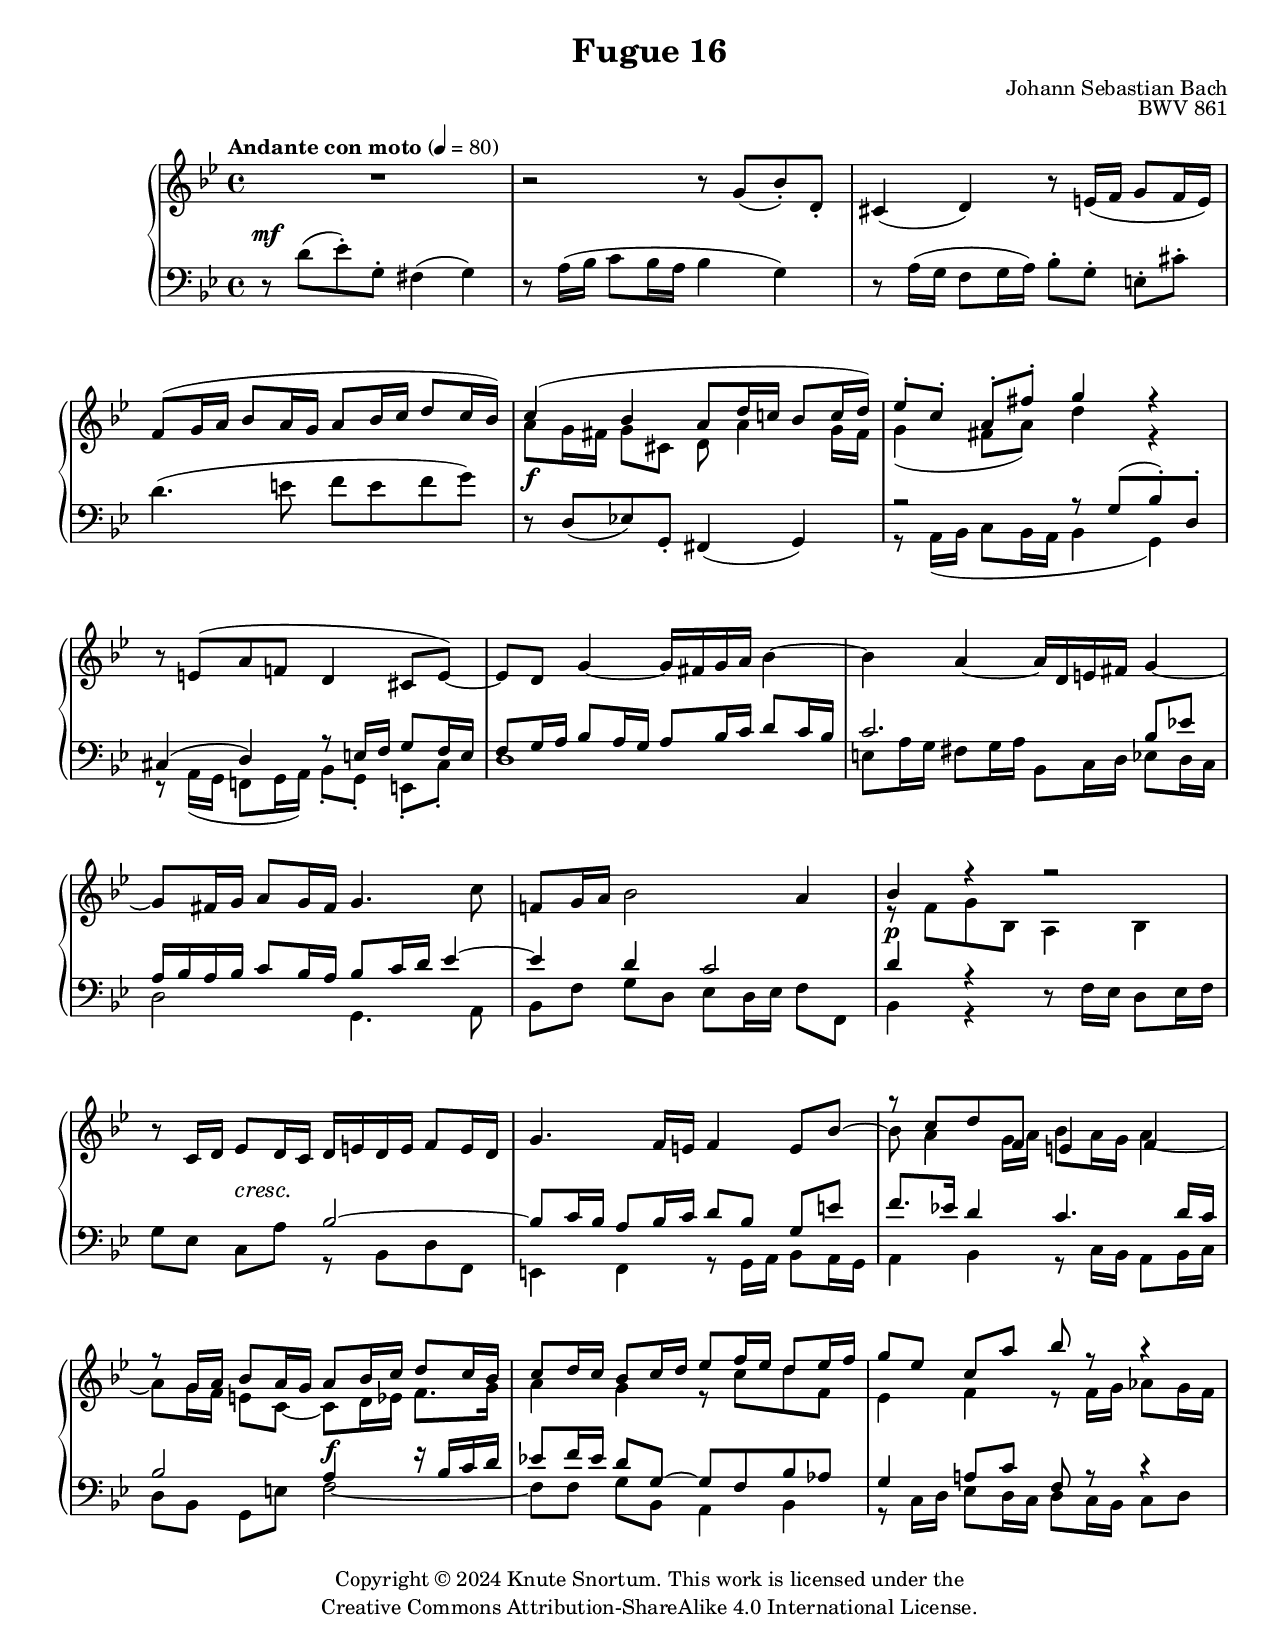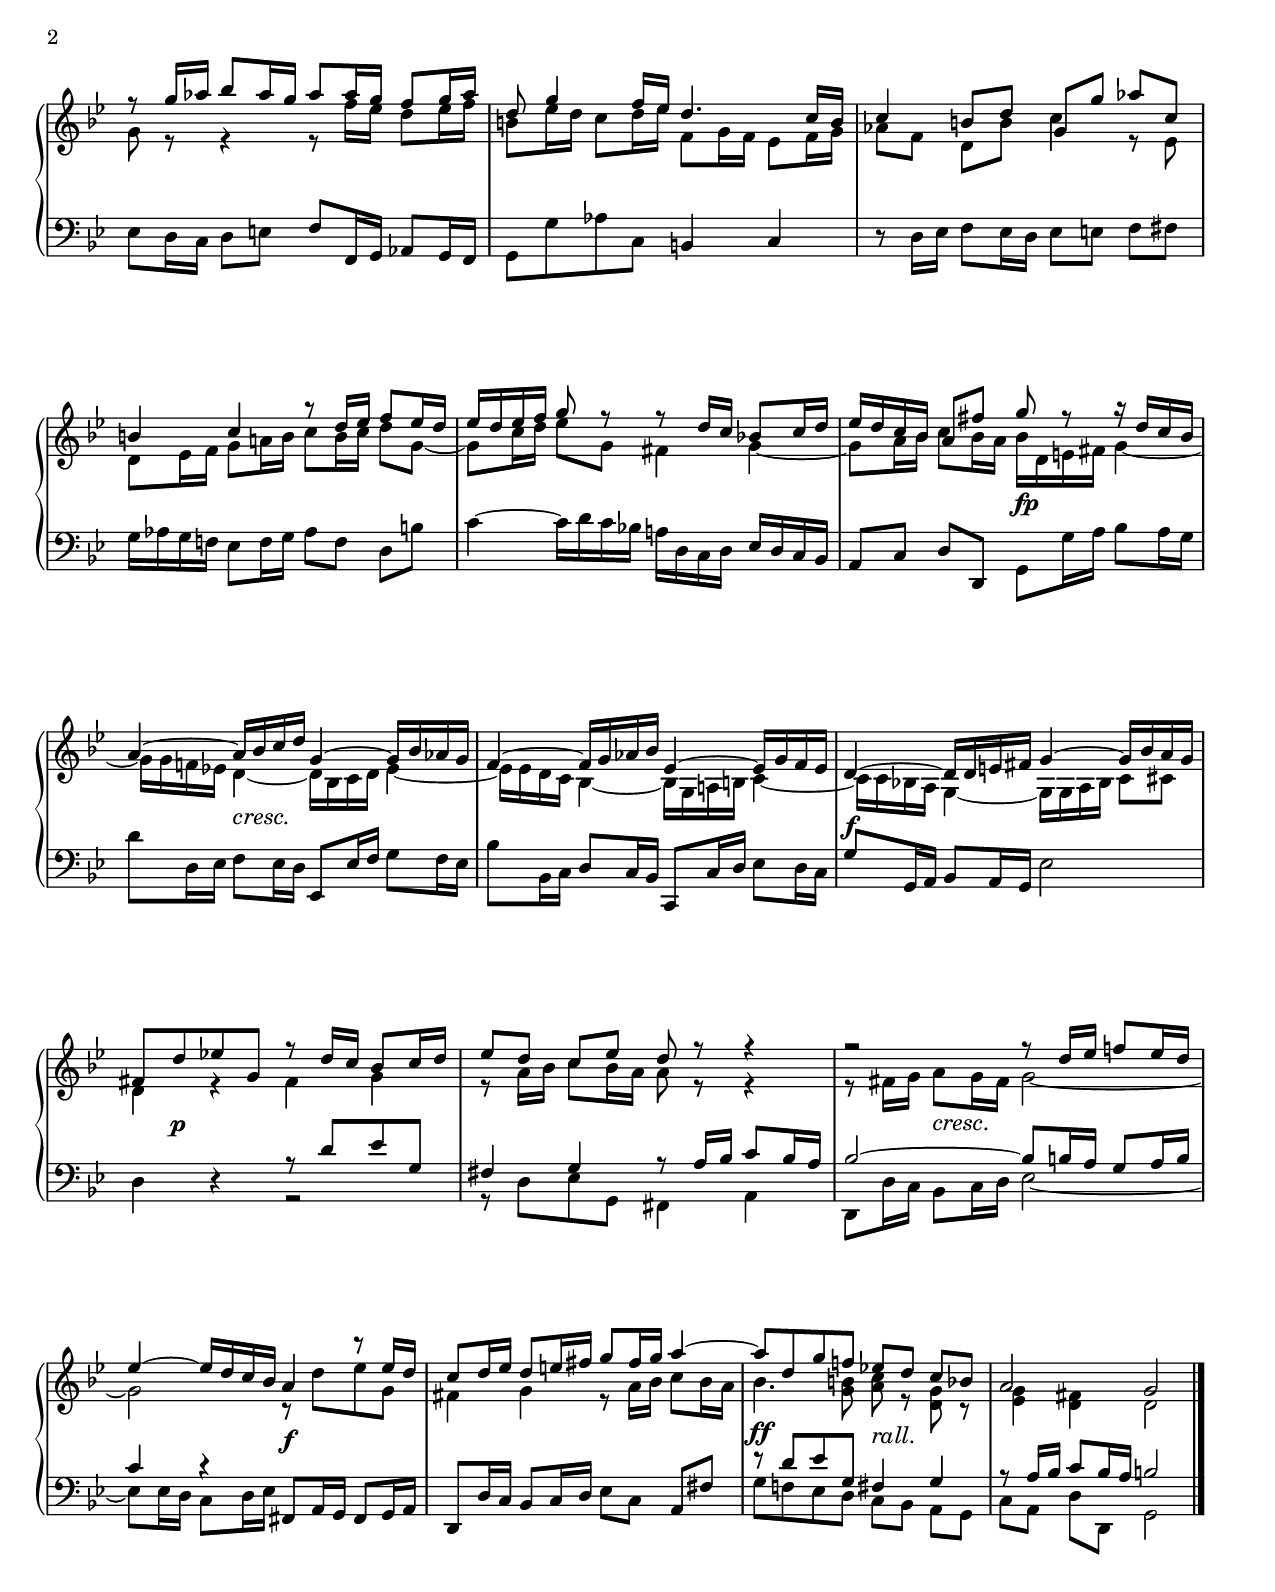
\version "2.24.0"

\include "includes/header-paper.ily"
%...+....1....+....2....+....3....+....4....+....5....+....6....+....7....+....

\version "2.24.0"
\language "english"

\include "global-variables.ily"

%%% Shapes and Positions %%%

beamPositionsA = \once \override Beam.positions = #'(-1.5 . -1)
beamPositionsB = \once \override Beam.positions = #'(-1 . -1.5)

%%% Music %%%

global = {
  \time 4/4
  \key g \minor
}

rightHandUpper = \relative {
  R1 |
  r2 r8 g'8( bf-.) d,-. |
  cs4( d)  r8 e16( f  g8 f16 e) |
  \voiceOne f8( g16 a  bf8 a16 g  a8 bf16 c  d8 c16 bf) |
  c4( bf  a8 d16 c!  bf8 c16 d) |
  ef8-. c-. a-.[ fs'-.]  g4 r |
  \oneVoice r8 e,^( a f!  d4 cs8 e~) |
  e8 d g4~  g16 fs g a  bf4~ |
  
  \barNumberCheck 9
  bf4 a~  a16 d, e fs  g4~ |
  g8 fs16 g  a8 g16 fs  g4. c8 |
  f,!8 g16 a  bf2 a4 |
  \voiceOne bf4 r r2 |
  s1 * 2 |
  r8 c d f,  e4 f |
  r8 g16 a  bf8 a16 g  a8 bf16 c  d8 c16 bf |
  
  \barNumberCheck 17
  c8 d16 c  bf8 c16 d  ef8 f16 ef  d8 ef16 f |
  g8 ef c[ a']  bf r r4 |
  r8 g16 af  bf8 af16 g  af8 af16 g  f8 g16 af |
  d,8 g4 f16 ef  d4. c16 b |
  c4 b8 d  g, g' af[ c,] |
  b4 c  r8 d16 ef  f8 ef16 d |
  ef16 d ef f  g8 r  r d16 c  bf!8 c16 d |
  ef16 d c bf  a8 fs'  g r r16 d c bf |
  
  \barNumberCheck 25
  a4~ a16 bf c d  g,4~ g16 bf af g |
  f4~ f16 g af bf  ef,4~ ef16 g f ef |
  d4~ d16 d e fs  g4~ g16 bf a g |
  fs8 d' ef! g,  r d'16 c  bf8 c16 d |
  ef8 d c[ ef]  d r r4 |
  r2  r8 d16 ef  f!8 ef16 d |
  ef4~ ef16 d c bf  a4 r8 ef'16 d |
  c8 d16 ef  d8 e16 fs  g8 fs16 g  a4~ |
  
  \barNumberCheck 33
  a8 d, g f!  ef! d c[ bf!] |
  a2 g |
  \bar "|."
}

rightHandLower = \relative {
  s1 * 4 |
  \voiceFour a'8 g16 fs  g8 cs,  d a'4 g16 fs |
  g4( fs8 a)  d4 r |
  s1 * 2 |
  
  \barNumberCheck 9
  s1 * 3 |
  e,8\rest f g bf,  a4 bf |
  \oneVoice r8 c16 d  ef8 d16 c  d e d e  f8 e16 d |
  g4. f16 e  f4 e8 bf'~ |
  \voiceFour bf8 a4 g16 a  bf8 a16 g a4~ |
  a8 g16 f  e8 c~  c8 d16 ef  f8. g16 |
  
  \barNumberCheck 17
  a4 g  r8 c d f, |
  ef4 f  r8 f16 g  af8 g16 f |
  g8 r r4  r8 f'16 ef  d8 ef16 f |
  b,8 ef16 d  c8 d16 ef  f,8 g16 f  ef8 f16 g |
  af8 f d[ b'] c4 r8 ef, |
  d8 ef16 f  g8 a!16 b  c8 b16 c  d8 g,~ |
  g8 c16 d  ef8 g,  fs4 g~ |
  g8 a16 bf  c8 bf16 a  bf d, e fs  g4~ |
  
  \barNumberCheck 25
  g16 g f! ef! d4~  d16 bf c d  ef4~ |
  ef16 ef d c bf4~  bf16 g a! b  c4~ |
  c16 c bf! a g4~  g16 g a bf  c8 cs |
  d4 r fs g |
  r8 a16 bf  c8 bf16 a  a8 r r4 |
  r8 fs16 g  a8 g16 fs  g2~ |
  g2 r8 d' ef g, |
  fs4 g  r8 a16 bf  c8 bf16 a |
  
  \barNumberCheck 33
  bf4. <g b>8  <a c> r <d, g> r |
  <ef g>4 <d fs> d2 |
}

rightHand = {
  \global
  <<
    \new Voice \rightHandUpper
    \new Voice \rightHandLower
  >>
}

leftHandUpper = \relative {
  s1 * 5 |
  \voiceThree r2 r8 g( bf-.) d,-. |
  cs4( d)  r8 e16 f  g8 f16 e |
  f8 g16 a  bf8 a16 g  a8 bf16 c  d8 c16 bf |
  
  \barNumberCheck 9
  c2. bf8 ef! |
  a,16 bf a bf  c8 bf16 a  bf8 c16 d  ef4~ |
  ef4 d c2 |
  d4 r  \oneVoice r8 f,16 ef  d8 ef16 f |
  g8 ef c[ a']  \voiceThree bf2~ |
  bf8 c16 bf  a8 bf16 c  d8 bf g[ e'] |
  f8. ef!16 d4  c4. d16 c |
  bf2 a4  r16 bf c d |
  
  \barNumberCheck 17
  ef!8 f16 ef  d8 g,~  g f bf af |
  g4 a!8 c  f, r r4 |
  s1 * 6 |
  
  \barNumberCheck 25
  s1 * 3 |
  s2 r8 d' ef g, |
  fs4 g  r8 a16 bf  c8 bf16 a |
  bf2~  bf8 b16 a  g8 a16 b |
  c4 r s2 |
  s1 |
  
  \barNumberCheck 33
  r8 d ef g,  fs4 g |
  % final b-natural, SrcB
  r8 a16 bf  c8 bf16 a  b2 |
}

leftHandLower = \relative {
  r8 d'( ef-.) g,-.  fs4( g) |
  r8 \beamPositionsA a16( bf  \beamPositionsB c8 bf16 a  bf4 g) |
  r8 a16( g  f8 g16 a)  bf8-. g-. e-.[ cs'-.] |
  d4.( e8  f e f g) |
  r8 d,( ef!) g,-.  fs4( g) |
  \voiceTwo r8 a16( bf  c8 bf16 a  bf4 g) |
  r8 a16( g  f!8 g16 a)  bf8-. g-. e-.[ cs'-.] |
  d1 |
  
  \barNumberCheck 9
  e8 a16 g  fs8 g16 a  bf,8 c16 d  ef8 d16 c |
  d2 g,4. a8 |
  bf8 f' g[ d]  ef8 d16 ef  f8 f, |
  bf4 r s2 |
  s2 r8 bf d f, |
  e4 f r8 g16 a  bf8 a16 g |
  a4 bf  r8 c16 bf  a8 bf16 c |
  d8 bf g[ e']  f2~ |
  
  \barNumberCheck 17
  f8 f g[ bf,]  a4 bf |
  r8 c16 d  ef8 d16 c  d8 c16 bf  c8 d |
  \oneVoice ef8 d16 c  d8 e  f f,16 g  af8 g16 f |
  g8 g' af c,  b4 c |
  r8 d16 ef  f8 ef16 d  ef8 e f[ fs] |
  g16 af g f!  ef8 f16 g  af8 f d[ b'] |
  c4~ c16 d c bf!  a! d, c d  ef d c bf |
  a8 c d[ d,]  g g'16 a  bf8 a16 g |
  
  \barNumberCheck 25
  d'8 d,16 ef  f8 ef16 d  ef,8 ef'16 f  g8 f16 ef |
  bf'8 bf,16 c  d8 c16 bf  c,8 c'16 d  ef8 d16 c |
  g'8 g,16 a  bf8 a16 g  ef'2 |
  d4 r \voiceTwo r2 |
  r8 d ef g,  fs4 a |
  d,8 d'16 c  bf8 c16 d  ef2~ |
  ef8 ef16 d  c8 d16 ef  \oneVoice fs,8 a16 g  fs8 g16 a |
  d,8 d'16 c  bf8 c16 d  ef8 c a[ fs'] |
  
  \barNumberCheck 33
  \voiceTwo g f! ef d  c bf a[ g] |
  c8 a d[ d,]  g2 |
}

leftHand = {
  \global
  \clef bass
  <<
    \new Voice \leftHandUpper
    \new Voice \leftHandLower
  >>
}

dynamics = {
  \override TextScript.Y-offset = -0.5
  \override DynamicTextSpanner.style = #'none
  s1\mf |
  s1 * 3 |
  s1\f |
  s1 * 3 |
  
  \barNumberCheck 9
  s1 * 3 |
  s1\p |
  s4 s2.-\tweak Y-offset -6 \cresc |
  s1 * 2 |
  s2 s\f |
  
  \barNumberCheck 17
  s1 * 7 |
  s2 s\fp |
  
  \barNumberCheck 25
  s4 s2.\cresc |
  s1 |
  s1-\tweak Y-offset -1.5 \f |
  s8 s4.\p s2 |
  s1 |
  s4 s2.\cresc |
  s2 s-\tweak Y-offset -1.5 \f |
  s1 |
  
  \barNumberCheck 33
  s2\ff s-\tweak Y-offset -1 ^\rall |
  s1 |
}

tempi = {
  \tempo "Andante con moto" 4 = 80
  s1 * 32 |
  \set Score.tempoHideNote = ##t
  s2 \tempo  4 = 76 s4 \tempo 4 = 72 s |
  \tempo 4 = 69
  s4 \tempo 4 = 66 s \tempo 4 = 40 s2 |
}

forceBreaks = {
  % page 1
  \repeat unfold 2 { s1\noBreak } s1\break\noPageBreak
  \repeat unfold 2 { s1\noBreak } s1\break\noPageBreak
  \repeat unfold 2 { s1\noBreak } s1\break\noPageBreak
  \repeat unfold 2 { s1\noBreak } s1\break\noPageBreak
  \repeat unfold 2 { s1\noBreak } s1\break\noPageBreak
  \repeat unfold 2 { s1\noBreak } s1\pageBreak
  
  % page 2
  \repeat unfold 2 { s1\noBreak } s1\break\noPageBreak
  \repeat unfold 2 { s1\noBreak } s1\break\noPageBreak
  \repeat unfold 2 { s1\noBreak } s1\break\noPageBreak
  \repeat unfold 2 { s1\noBreak } s1\break\noPageBreak
}

fugueSixteenNotes =
\score {
  \header {
    title = "Fugue 16"
  }
  \keepWithTag layout  
  \new PianoStaff \with {
    \override StaffGrouper.staff-staff-spacing = 
      #'((basic-distance . 10)
         (padding . 1))
  } <<
    \new Staff = "upper" \rightHand
    \new Dynamics \dynamics
    \new Staff = "lower" \leftHand
    \new Dynamics \tempi
    \new Devnull \forceBreaks
  >>
  \layout {
    \context {
      \Score
      \override Stem.details.beamed-lengths = #'(3.5 3.9)
    }
  }
}

\include "articulate.ly"

fugueSixteenMidi =
\book {
  \bookOutputName "fugue-16-bwv-861"
  \score {
    \keepWithTag midi
    \articulate <<
      \new Staff = "upper" << \rightHand \dynamics \tempi >>
      \new Staff = "lower" << \leftHand \dynamics \tempi >>
    >>
    \midi {}
  }
}


\header {
  title = "Fugue 16"
  composer = "Johann Sebastian Bach"
  opus = "BWV 861"
}
  
\paper {
  print-all-headers = ##f
} 
 
\fugueSixteenNotes
\fugueSixteenMidi